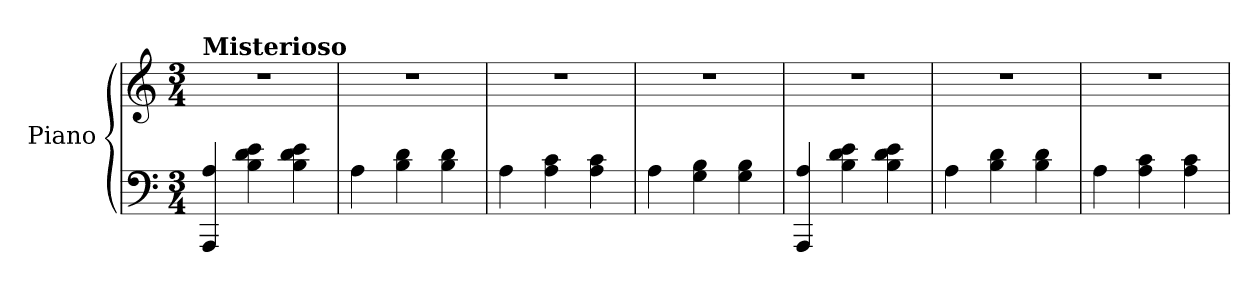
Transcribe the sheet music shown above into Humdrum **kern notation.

**kern	**kern
*part1	*part1
*staff2	*staff1
*I"Piano	*
*I'Pno.	*
*clefF4	*clefG2
*k[]	*k[]
*M3/4	*M3/4
*MM94	*MM94
=1	=1
!	!LO:TX:a:B:t=Misterioso
4AAA/ 4A/	2.r
4B\ 4d\ 4e\	.
4B\ 4d\ 4e\	.
=2	=2
4A\	2.r
4B\ 4d\	.
4B\ 4d\	.
=3	=3
4A\	2.r
4A\ 4c\	.
4A\ 4c\	.
=4	=4
4A\	2.r
4G\ 4B\	.
4G\ 4B\	.
=5	=5
4AAA/ 4A/	2.r
4B\ 4d\ 4e\	.
4B\ 4d\ 4e\	.
=6	=6
4A\	2.r
4B\ 4d\	.
4B\ 4d\	.
=7	=7
4A\	2.r
4A\ 4c\	.
4A\ 4c\	.
=	=
*-	*-
